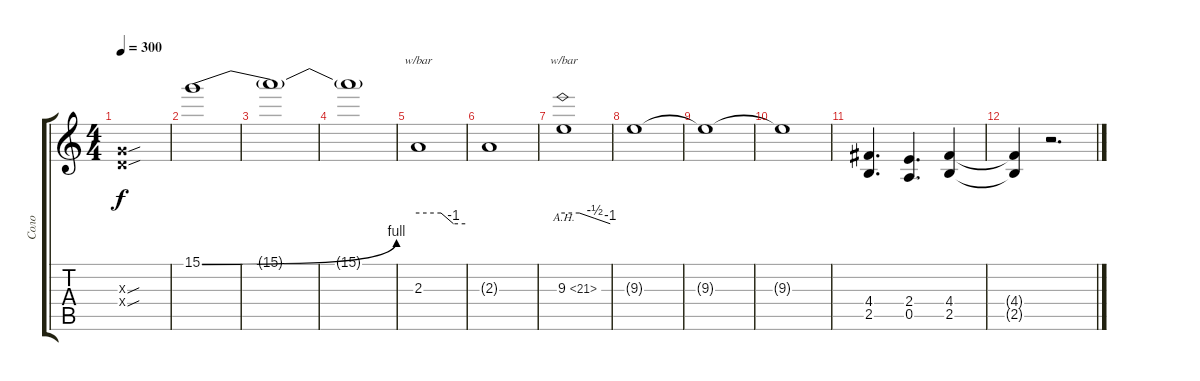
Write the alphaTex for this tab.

\track ("Соло" "Соло") {instrument distortionguitar}
\staff {score tabs}
\tuning (E4 B3 G3 D3 A2 E2) {hide}
\ts (4 4)
\tempo 300
\clef g2
\ks c
(0.3{sou x} 0.4{sou x}).1{dy f} |
15.1{be (bend 0 0 60 4)}.1 |
15.1{t}.1 |
15.1{t}.1 |
2.3.1{tbe (custom default 0 0 29 0 45 -4 60 -4)} |
2.3{t}.1 |
9.3{ah 12}.1{tbe (custom default 0 0 20 0 40 -2 60 -4)} |
9.3{t}.1 |
9.3{t}.1 |
9.3{t}.1 |
(4.4 2.5).4{d} (2.4 0.5).4{d} (4.4 2.5).4 |
(4.4{t} 2.5{t}).4 r.2{d}
